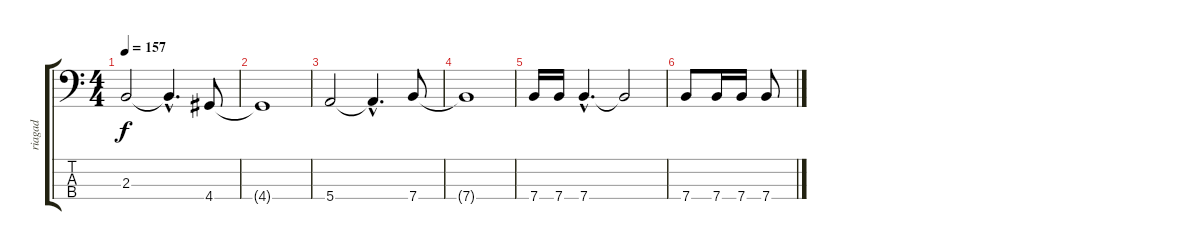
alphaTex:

\track ("riagada" "riagad") {instrument electricbasspick}
\staff {score tabs}
\tuning (G2 D2 A1 E1) {hide}
\ts (4 4)
\tempo 157
\clef f4
\ks c
2.3.2{dy f} 2.3{hac t}.4{d} 4.4.8 |
4.4{t}.1 |
5.4.2 5.4{hac t}.4{d} 7.4.8 |
7.4{t}.1 |
7.4.16 7.4.16 7.4{hac}.4{d} 7.4{t}.2 |
7.4.8 7.4.16 7.4.16 7.4.8
